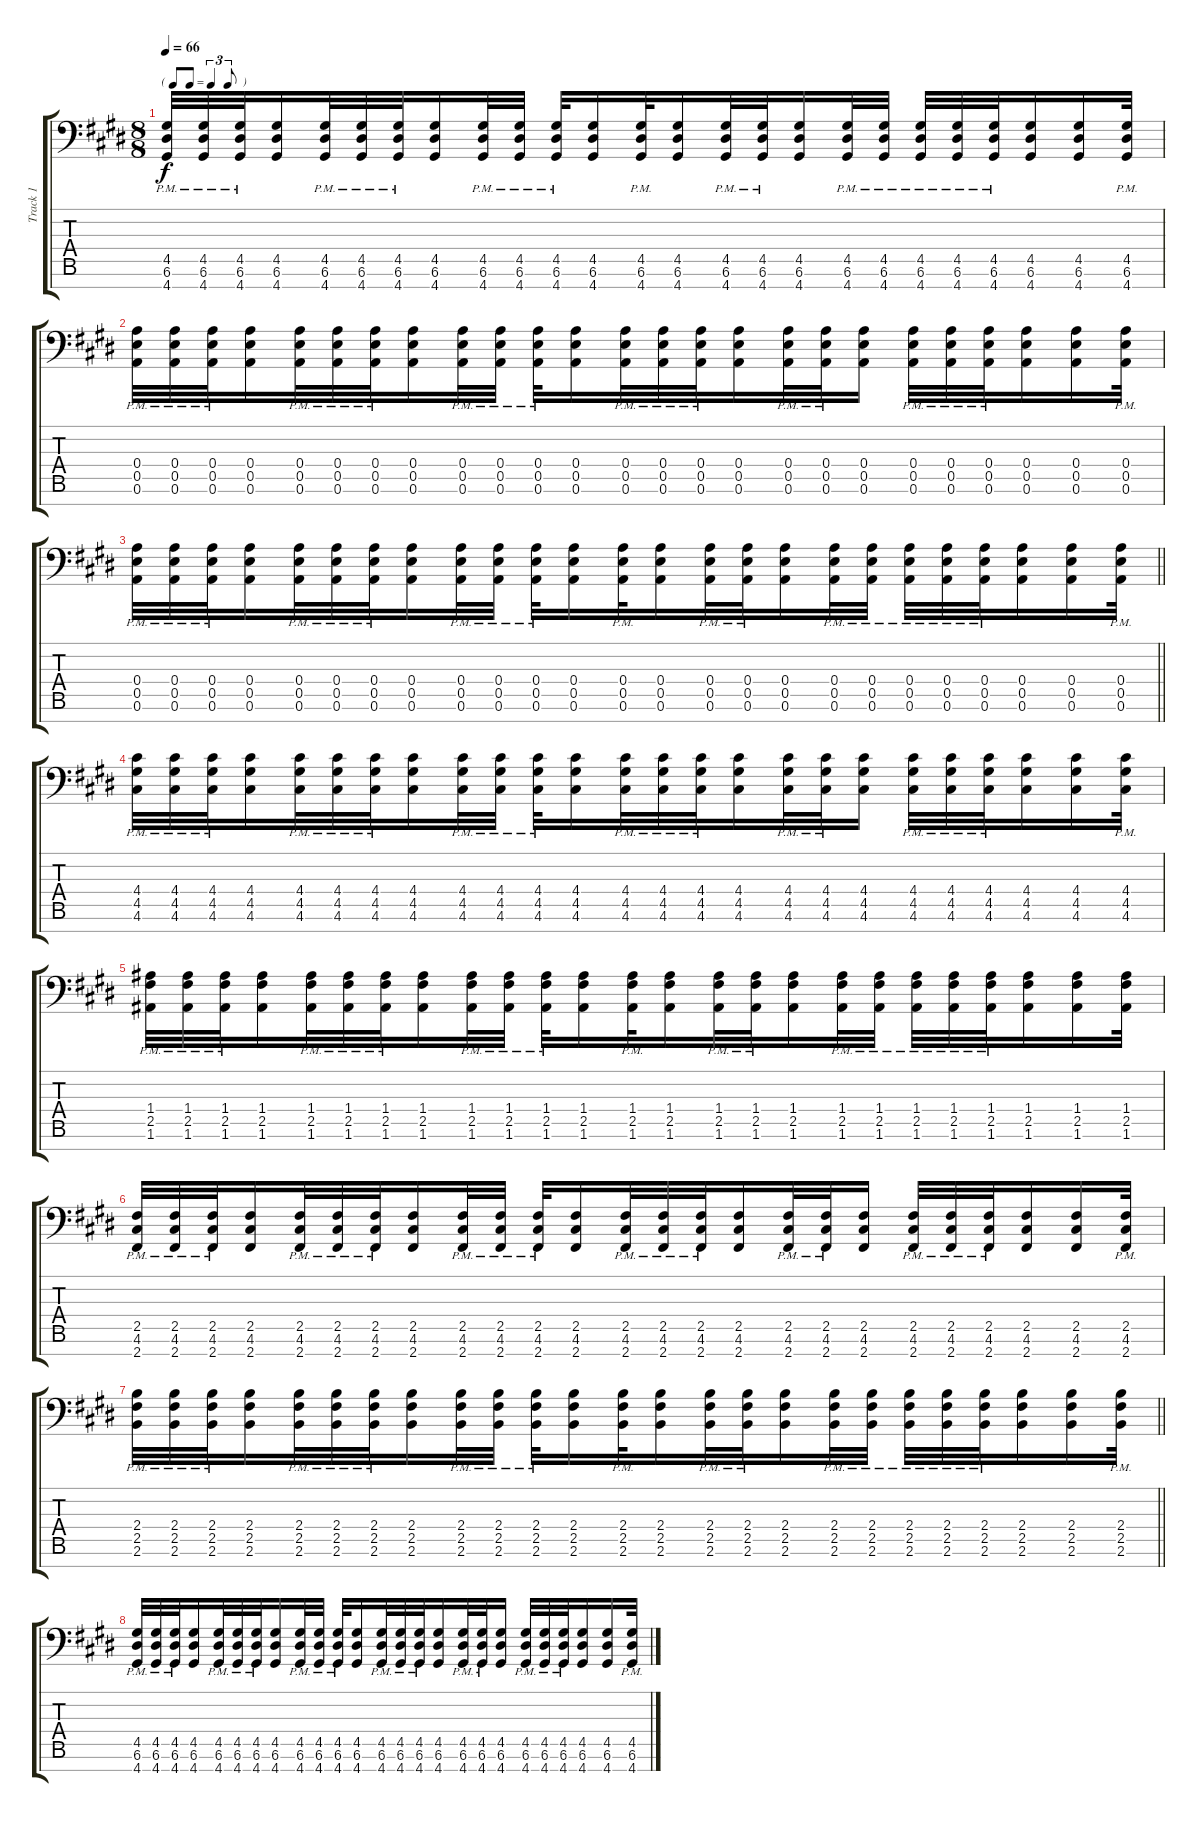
\track ("Track 1" "Track 1") {instrument overdrivenguitar}
\staff {score tabs}
\tuning (B3 G3 D3 A2 E2 A1 E1) {hide}
\ts (8 8)
\tf triplet8th
\tempo 66
\clef f4
\ks c#minor
(4.5{pm} 6.6{pm} 4.7{pm}).32{dy f} (4.5{pm} 6.6{pm} 4.7{pm}).32 (4.5{pm} 6.6{pm} 4.7{pm}).32 (4.5 6.6 4.7).16 (4.5{pm} 6.6{pm} 4.7{pm}).32 (4.5{pm} 6.6{pm} 4.7{pm}).32 (4.5{pm} 6.6{pm} 4.7{pm}).32 (4.5 6.6 4.7).16 (4.5{pm} 6.6{pm} 4.7{pm}).32 (4.5{pm} 6.6{pm} 4.7{pm}).32 (4.5{pm} 6.6{pm} 4.7{pm}).32 (4.5 6.6 4.7).16 (4.5{pm} 6.6{pm} 4.7{pm}).32 (4.5 6.6 4.7).16 (4.5{pm} 6.6{pm} 4.7{pm}).32 (4.5{pm} 6.6{pm} 4.7{pm}).32 (4.5 6.6 4.7).16 (4.5{pm} 6.6{pm} 4.7{pm}).32 (4.5{pm} 6.6{pm} 4.7{pm}).32 (4.5{pm} 6.6{pm} 4.7{pm}).32 (4.5{pm} 6.6{pm} 4.7{pm}).32 (4.5{pm} 6.6{pm} 4.7{pm}).32 (4.5 6.6 4.7).16 (4.5 6.6 4.7).16 (4.5{pm} 6.6{pm} 4.7{pm}).32 |
(0.4{pm} 0.5{pm} 0.6{pm}).32 (0.4{pm} 0.5{pm} 0.6{pm}).32 (0.4{pm} 0.5{pm} 0.6{pm}).32 (0.4 0.5 0.6).16 (0.4{pm} 0.5{pm} 0.6{pm}).32 (0.4{pm} 0.5{pm} 0.6{pm}).32 (0.4{pm} 0.5{pm} 0.6{pm}).32 (0.4 0.5 0.6).16 (0.4{pm} 0.5{pm} 0.6{pm}).32 (0.4{pm} 0.5{pm} 0.6{pm}).32 (0.4{pm} 0.5{pm} 0.6{pm}).32 (0.4 0.5 0.6).16 (0.4{pm} 0.5{pm} 0.6{pm}).32 (0.4{pm} 0.5{pm} 0.6{pm}).32 (0.4{pm} 0.5{pm} 0.6{pm}).32 (0.4 0.5 0.6).16 (0.4{pm} 0.5{pm} 0.6{pm}).32 (0.4{pm} 0.5{pm} 0.6{pm}).32 (0.4 0.5 0.6).16 (0.4{pm} 0.5{pm} 0.6{pm}).32 (0.4{pm} 0.5{pm} 0.6{pm}).32 (0.4{pm} 0.5{pm} 0.6{pm}).32 (0.4 0.5 0.6).16 (0.4 0.5 0.6).16 (0.4{pm} 0.5{pm} 0.6{pm}).32 |
\barLineRight lightlight
(0.4{pm} 0.5{pm} 0.6{pm}).32 (0.4{pm} 0.5{pm} 0.6{pm}).32 (0.4{pm} 0.5{pm} 0.6{pm}).32 (0.4 0.5 0.6).16 (0.4{pm} 0.5{pm} 0.6{pm}).32 (0.4{pm} 0.5{pm} 0.6{pm}).32 (0.4{pm} 0.5{pm} 0.6{pm}).32 (0.4 0.5 0.6).16 (0.4{pm} 0.5{pm} 0.6{pm}).32 (0.4{pm} 0.5{pm} 0.6{pm}).32 (0.4{pm} 0.5{pm} 0.6{pm}).32 (0.4 0.5 0.6).16 (0.4{pm} 0.5{pm} 0.6{pm}).32 (0.4 0.5 0.6).16 (0.4{pm} 0.5{pm} 0.6{pm}).32 (0.4{pm} 0.5{pm} 0.6{pm}).32 (0.4 0.5 0.6).16 (0.4{pm} 0.5{pm} 0.6{pm}).32 (0.4{pm} 0.5{pm} 0.6{pm}).32 (0.4{pm} 0.5{pm} 0.6{pm}).32 (0.4{pm} 0.5{pm} 0.6{pm}).32 (0.4{pm} 0.5{pm} 0.6{pm}).32 (0.4 0.5 0.6).16 (0.4 0.5 0.6).16 (0.4{pm} 0.5{pm} 0.6{pm}).32 |
(4.4{pm} 4.5{pm} 4.6{pm}).32 (4.4{pm} 4.5{pm} 4.6{pm}).32 (4.4{pm} 4.5{pm} 4.6{pm}).32 (4.4 4.5 4.6).16 (4.4{pm} 4.5{pm} 4.6{pm}).32 (4.4{pm} 4.5{pm} 4.6{pm}).32 (4.4{pm} 4.5{pm} 4.6{pm}).32 (4.4 4.5 4.6).16 (4.4{pm} 4.5{pm} 4.6{pm}).32 (4.4{pm} 4.5{pm} 4.6{pm}).32 (4.4{pm} 4.5{pm} 4.6{pm}).32 (4.4 4.5 4.6).16 (4.4{pm} 4.5{pm} 4.6{pm}).32 (4.4{pm} 4.5{pm} 4.6{pm}).32 (4.4{pm} 4.5{pm} 4.6{pm}).32 (4.4 4.5 4.6).16 (4.4{pm} 4.5{pm} 4.6{pm}).32 (4.4{pm} 4.5{pm} 4.6{pm}).32 (4.4 4.5 4.6).16 (4.4{pm} 4.5{pm} 4.6{pm}).32 (4.4{pm} 4.5{pm} 4.6{pm}).32 (4.4{pm} 4.5{pm} 4.6{pm}).32 (4.4 4.5 4.6).16 (4.4 4.5 4.6).16 (4.4{pm} 4.5{pm} 4.6{pm}).32 |
(1.4{pm} 2.5{pm} 1.6{pm}).32 (1.4{pm} 2.5{pm} 1.6{pm}).32 (1.4{pm} 2.5{pm} 1.6{pm}).32 (1.4 2.5 1.6).16 (1.4{pm} 2.5{pm} 1.6{pm}).32 (1.4{pm} 2.5{pm} 1.6{pm}).32 (1.4{pm} 2.5{pm} 1.6{pm}).32 (1.4 2.5 1.6).16 (1.4{pm} 2.5{pm} 1.6{pm}).32 (1.4{pm} 2.5{pm} 1.6{pm}).32 (1.4{pm} 2.5{pm} 1.6{pm}).32 (1.4 2.5 1.6).16 (1.4{pm} 2.5{pm} 1.6{pm}).32 (1.4 2.5 1.6).16 (1.4{pm} 2.5{pm} 1.6{pm}).32 (1.4{pm} 2.5{pm} 1.6{pm}).32 (1.4 2.5 1.6).16 (1.4{pm} 2.5{pm} 1.6{pm}).32 (1.4{pm} 2.5{pm} 1.6{pm}).32 (1.4{pm} 2.5{pm} 1.6{pm}).32 (1.4{pm} 2.5{pm} 1.6{pm}).32 (1.4{pm} 2.5{pm} 1.6{pm}).32 (1.4 2.5 1.6).16 (1.4 2.5 1.6).16 (1.4 2.5 1.6).32 |
(2.5{pm} 4.6{pm} 2.7{pm}).32 (2.5{pm} 4.6{pm} 2.7{pm}).32 (2.5{pm} 4.6{pm} 2.7{pm}).32 (2.5 4.6 2.7).16 (2.5{pm} 4.6{pm} 2.7{pm}).32 (2.5{pm} 4.6{pm} 2.7{pm}).32 (2.5{pm} 4.6{pm} 2.7{pm}).32 (2.5 4.6 2.7).16 (2.5{pm} 4.6{pm} 2.7{pm}).32 (2.5{pm} 4.6{pm} 2.7{pm}).32 (2.5{pm} 4.6{pm} 2.7{pm}).32 (2.5 4.6 2.7).16 (2.5{pm} 4.6{pm} 2.7{pm}).32 (2.5{pm} 4.6{pm} 2.7{pm}).32 (2.5{pm} 4.6{pm} 2.7{pm}).32 (2.5 4.6 2.7).16 (2.5{pm} 4.6{pm} 2.7{pm}).32 (2.5{pm} 4.6{pm} 2.7{pm}).32 (2.5 4.6 2.7).16 (2.5{pm} 4.6{pm} 2.7{pm}).32 (2.5{pm} 4.6{pm} 2.7{pm}).32 (2.5{pm} 4.6{pm} 2.7{pm}).32 (2.5 4.6 2.7).16 (2.5 4.6 2.7).16 (2.5{pm} 4.6{pm} 2.7{pm}).32 |
\barLineRight lightlight
(2.4{pm} 2.5{pm} 2.6{pm}).32 (2.4{pm} 2.5{pm} 2.6{pm}).32 (2.4{pm} 2.5{pm} 2.6{pm}).32 (2.4 2.5 2.6).16 (2.4{pm} 2.5{pm} 2.6{pm}).32 (2.4{pm} 2.5{pm} 2.6{pm}).32 (2.4{pm} 2.5{pm} 2.6{pm}).32 (2.4 2.5 2.6).16 (2.4{pm} 2.5{pm} 2.6{pm}).32 (2.4{pm} 2.5{pm} 2.6{pm}).32 (2.4{pm} 2.5{pm} 2.6{pm}).32 (2.4 2.5 2.6).16 (2.4{pm} 2.5{pm} 2.6{pm}).32 (2.4 2.5 2.6).16 (2.4{pm} 2.5{pm} 2.6{pm}).32 (2.4{pm} 2.5{pm} 2.6{pm}).32 (2.4 2.5 2.6).16 (2.4{pm} 2.5{pm} 2.6{pm}).32 (2.4{pm} 2.5{pm} 2.6{pm}).32 (2.4{pm} 2.5{pm} 2.6{pm}).32 (2.4{pm} 2.5{pm} 2.6{pm}).32 (2.4{pm} 2.5{pm} 2.6{pm}).32 (2.4 2.5 2.6).16 (2.4 2.5 2.6).16 (2.4{pm} 2.5{pm} 2.6{pm}).32 |
(4.5{pm} 6.6{pm} 4.7{pm}).32 (4.5{pm} 6.6{pm} 4.7{pm}).32 (4.5{pm} 6.6{pm} 4.7{pm}).32 (4.5 6.6 4.7).16 (4.5{pm} 6.6{pm} 4.7{pm}).32 (4.5{pm} 6.6{pm} 4.7{pm}).32 (4.5{pm} 6.6{pm} 4.7{pm}).32 (4.5 6.6 4.7).16 (4.5{pm} 6.6{pm} 4.7{pm}).32 (4.5{pm} 6.6{pm} 4.7{pm}).32 (4.5{pm} 6.6{pm} 4.7{pm}).32 (4.5 6.6 4.7).16 (4.5{pm} 6.6{pm} 4.7{pm}).32 (4.5{pm} 6.6{pm} 4.7{pm}).32 (4.5{pm} 6.6{pm} 4.7{pm}).32 (4.5 6.6 4.7).16 (4.5{pm} 6.6{pm} 4.7{pm}).32 (4.5{pm} 6.6{pm} 4.7{pm}).32 (4.5 6.6 4.7).16 (4.5{pm} 6.6{pm} 4.7{pm}).32 (4.5{pm} 6.6{pm} 4.7{pm}).32 (4.5{pm} 6.6{pm} 4.7{pm}).32 (4.5 6.6 4.7).16 (4.5 6.6 4.7).16 (4.5{pm} 6.6{pm} 4.7{pm}).32
